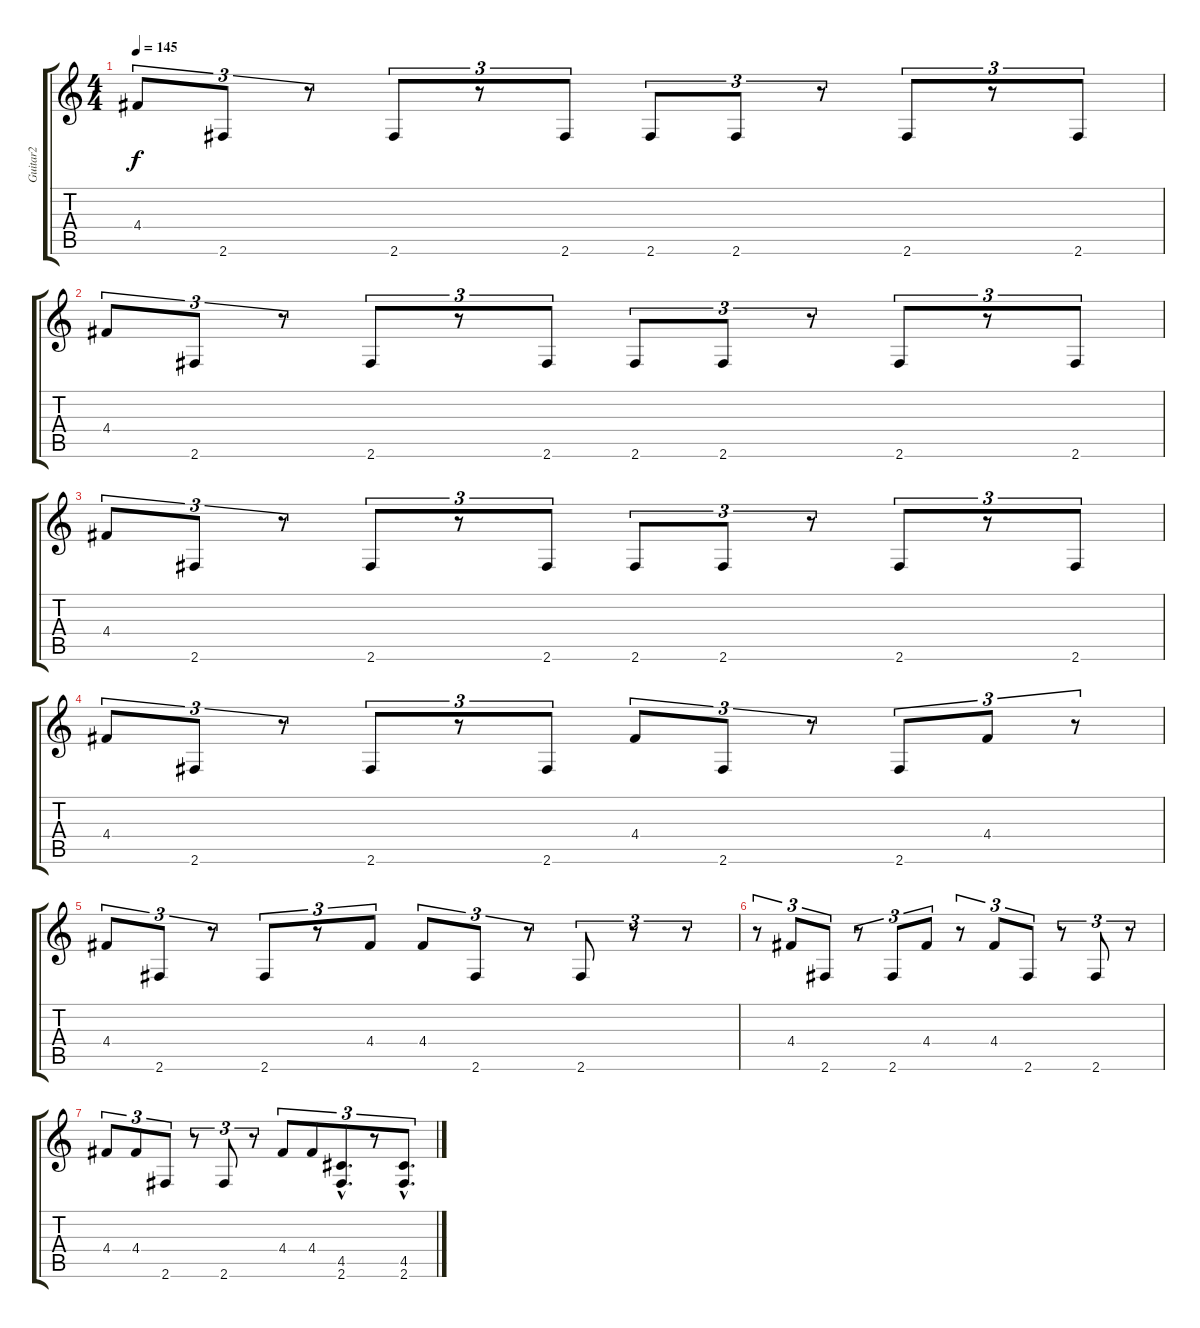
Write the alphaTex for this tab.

\track ("Guitar2" "Guitar2") {instrument overdrivenguitar}
\staff {score tabs}
\tuning (E4 B3 G3 D3 A2 E2) {hide}
\ts (4 4)
\tempo 145
\clef g2
\ks c
4.4.8{tu (3 2) dy f} 2.6.8{tu (3 2)} r.8{tu (3 2)} 2.6.8{tu (3 2)} r.8{tu (3 2)} 2.6.8{tu (3 2)} 2.6.8{tu (3 2)} 2.6.8{tu (3 2)} r.8{tu (3 2)} 2.6.8{tu (3 2)} r.8{tu (3 2)} 2.6.8{tu (3 2)} |
4.4.8{tu (3 2)} 2.6.8{tu (3 2)} r.8{tu (3 2)} 2.6.8{tu (3 2)} r.8{tu (3 2)} 2.6.8{tu (3 2)} 2.6.8{tu (3 2)} 2.6.8{tu (3 2)} r.8{tu (3 2)} 2.6.8{tu (3 2)} r.8{tu (3 2)} 2.6.8{tu (3 2)} |
4.4.8{tu (3 2)} 2.6.8{tu (3 2)} r.8{tu (3 2)} 2.6.8{tu (3 2)} r.8{tu (3 2)} 2.6.8{tu (3 2)} 2.6.8{tu (3 2)} 2.6.8{tu (3 2)} r.8{tu (3 2)} 2.6.8{tu (3 2)} r.8{tu (3 2)} 2.6.8{tu (3 2)} |
4.4.8{tu (3 2)} 2.6.8{tu (3 2)} r.8{tu (3 2)} 2.6.8{tu (3 2)} r.8{tu (3 2)} 2.6.8{tu (3 2)} 4.4.8{tu (3 2)} 2.6.8{tu (3 2)} r.8{tu (3 2)} 2.6.8{tu (3 2)} 4.4.8{tu (3 2)} r.8{tu (3 2)} |
4.4.8{tu (3 2)} 2.6.8{tu (3 2)} r.8{tu (3 2)} 2.6.8{tu (3 2)} r.8{tu (3 2)} 4.4.8{tu (3 2)} 4.4.8{tu (3 2)} 2.6.8{tu (3 2)} r.8{tu (3 2)} 2.6.8{tu (3 2)} r.8{tu (3 2)} r.8{tu (3 2)} |
r.8{tu (3 2)} 4.4.8{tu (3 2)} 2.6.8{tu (3 2)} r.8{tu (3 2)} 2.6.8{tu (3 2)} 4.4.8{tu (3 2)} r.8{tu (3 2)} 4.4.8{tu (3 2)} 2.6.8{tu (3 2)} r.8{tu (3 2)} 2.6.8{tu (3 2)} r.8{tu (3 2)} |
4.4.8{tu (3 2)} 4.4.8{tu (3 2)} 2.6.8{tu (3 2)} r.8{tu (3 2)} 2.6.8{tu (3 2)} r.8{tu (3 2)} 4.4.8{tu (3 2)} 4.4.8{tu (3 2)} (4.5{hac} 2.6{hac}).8{d tu (3 2)} r.8{tu (3 2)} (4.5{hac} 2.6{hac}).8{d tu (3 2)}
